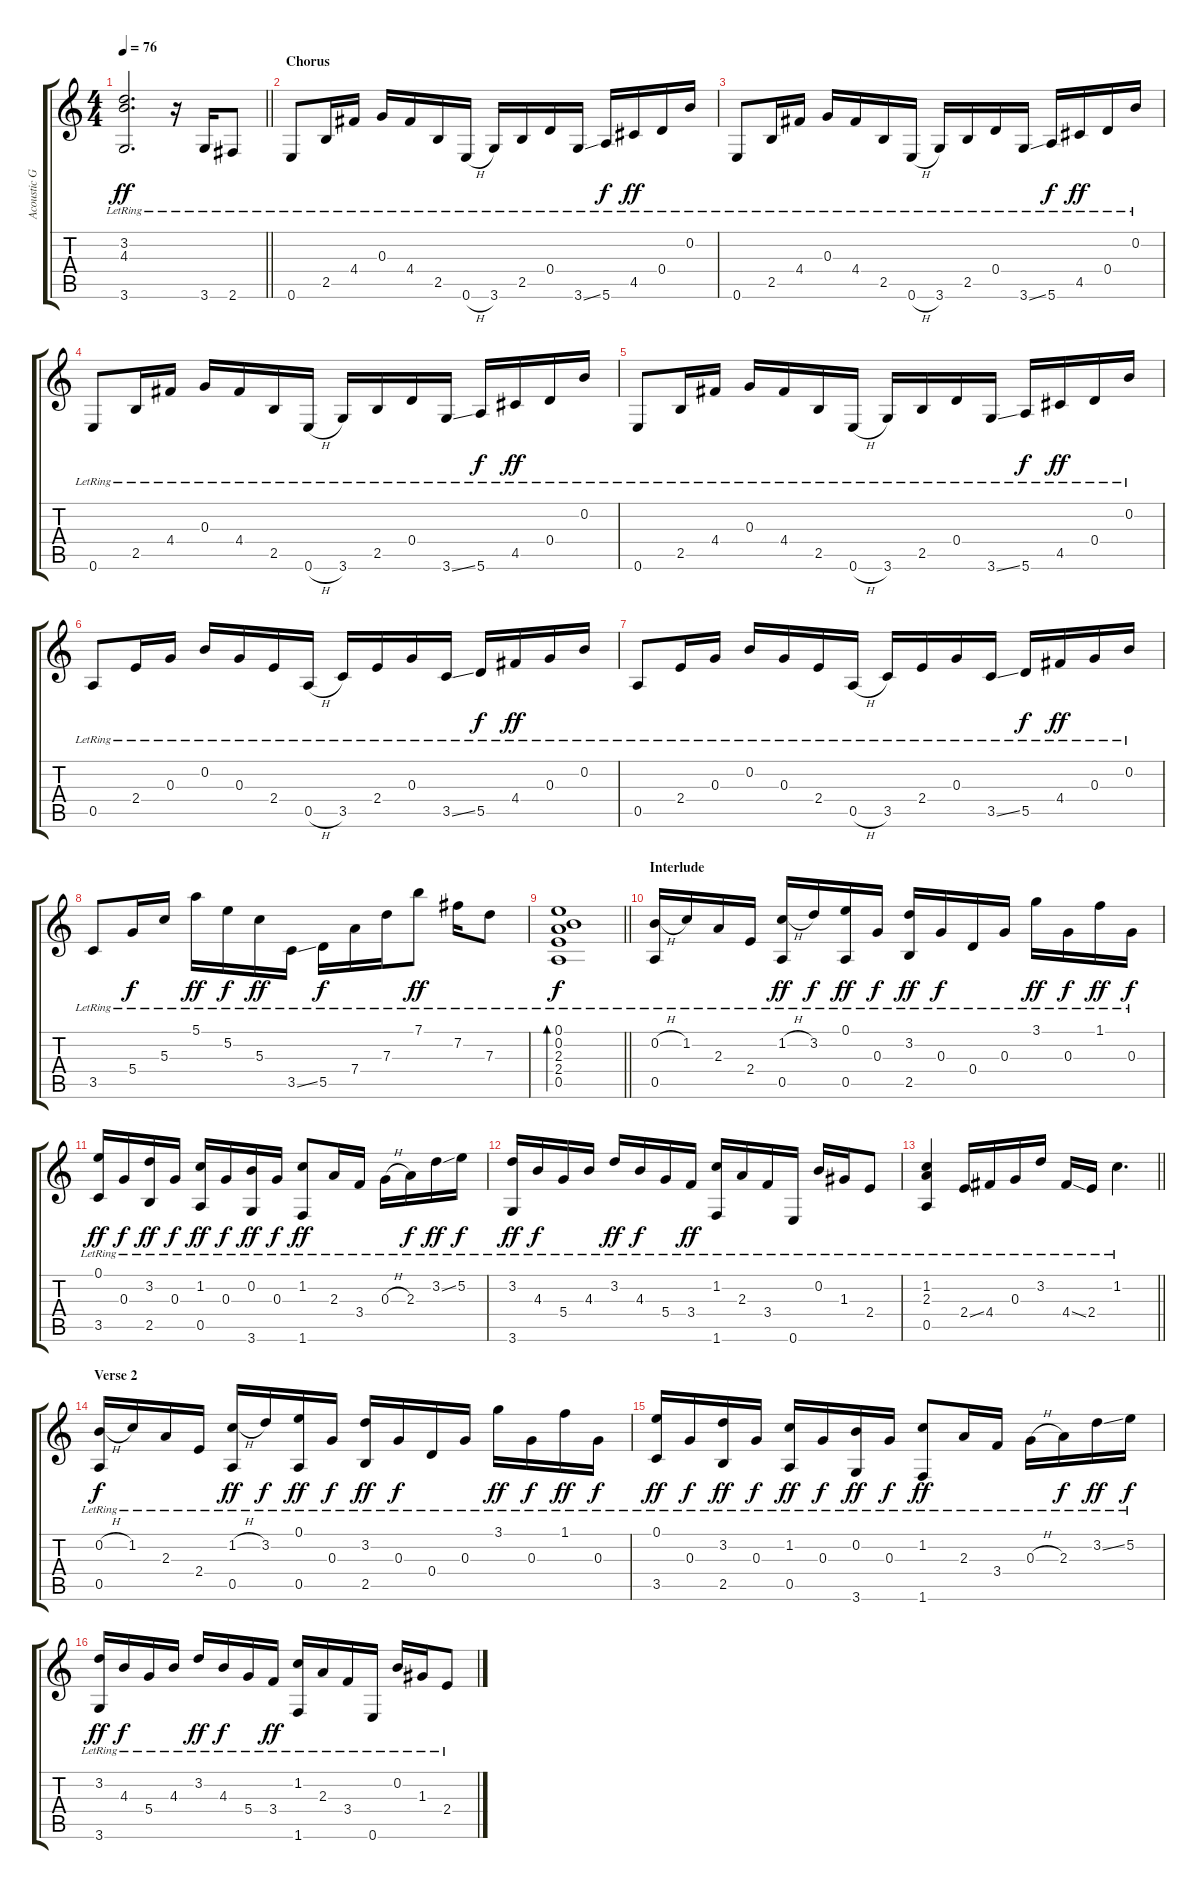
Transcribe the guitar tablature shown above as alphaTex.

\track ("Acoustic Guitar" "Acoustic G") {instrument acousticguitarnylon}
\staff {score tabs}
\tuning (E4 B3 G3 D3 A2 E2) {hide}
\ts (4 4)
\tempo 76
\clef g2
\barLineRight lightlight
\ks c
(3.2{lr} 4.3{lr} 3.6{lr}).2{d dy ff} r.16 3.6{lr}.16 2.6{lr}.8 |
\section ("" "Chorus")
0.6{lr}.8 2.5{lr}.16 4.4{lr}.16 0.3{lr}.16 4.4{lr}.16 2.5{lr}.16 0.6{h lr}.16 3.6{lr}.16 2.5{lr}.16 0.4{lr}.16 3.6{ss lr}.16 5.6{lr}.16{dy f} 4.5{lr}.16{dy ff} 0.4{lr}.16 0.2{lr}.16 |
0.6{lr}.8 2.5{lr}.16 4.4{lr}.16 0.3{lr}.16 4.4{lr}.16 2.5{lr}.16 0.6{h lr}.16 3.6{lr}.16 2.5{lr}.16 0.4{lr}.16 3.6{ss lr}.16 5.6{lr}.16{dy f} 4.5{lr}.16{dy ff} 0.4{lr}.16 0.2{lr}.16 |
0.6{lr}.8 2.5{lr}.16 4.4{lr}.16 0.3{lr}.16 4.4{lr}.16 2.5{lr}.16 0.6{h lr}.16 3.6{lr}.16 2.5{lr}.16 0.4{lr}.16 3.6{ss lr}.16 5.6{lr}.16{dy f} 4.5{lr}.16{dy ff} 0.4{lr}.16 0.2{lr}.16 |
0.6{lr}.8 2.5{lr}.16 4.4{lr}.16 0.3{lr}.16 4.4{lr}.16 2.5{lr}.16 0.6{h lr}.16 3.6{lr}.16 2.5{lr}.16 0.4{lr}.16 3.6{ss lr}.16 5.6{lr}.16{dy f} 4.5{lr}.16{dy ff} 0.4{lr}.16 0.2{lr}.16 |
0.5{lr}.8 2.4{lr}.16 0.3{lr}.16 0.2{lr}.16 0.3{lr}.16 2.4{lr}.16 0.5{h lr}.16 3.5{lr}.16 2.4{lr}.16 0.3{lr}.16 3.5{ss lr}.16 5.5{lr}.16{dy f} 4.4{lr}.16{dy ff} 0.3{lr}.16 0.2{lr}.16 |
0.5{lr}.8 2.4{lr}.16 0.3{lr}.16 0.2{lr}.16 0.3{lr}.16 2.4{lr}.16 0.5{h lr}.16 3.5{lr}.16 2.4{lr}.16 0.3{lr}.16 3.5{ss lr}.16 5.5{lr}.16{dy f} 4.4{lr}.16{dy ff} 0.3{lr}.16 0.2{lr}.16 |
3.5{lr}.8 5.4{lr}.16{dy f} 5.3{lr}.16 5.1{lr}.16{dy ff} 5.2{lr}.16{dy f} 5.3{lr}.16{dy ff} 3.5{ss lr}.16 5.5{lr}.16{dy f} 7.4{lr}.16 7.3{lr}.16 7.1{lr}.8{dy ff} 7.2{lr}.16 7.3{lr}.8 |
\barLineRight lightlight
(0.1{lr} 0.2{lr} 2.3{lr} 2.4{lr} 0.5{lr}).1{bd 240 dy f} |
\section ("" "Interlude")
(0.2{h lr} 0.5{lr}).16 1.2{lr}.16 2.3{lr}.16 2.4{lr}.16 (1.2{h lr} 0.5{lr}).16{dy ff} 3.2{lr}.16{dy f} (0.1{lr} 0.5{lr}).16{dy ff} 0.3{lr}.16{dy f} (3.2{lr} 2.5{lr}).16{dy ff} 0.3{lr}.16{dy f} 0.4{lr}.16 0.3{lr}.16 3.1{lr}.16{dy ff} 0.3{lr}.16{dy f} 1.1{lr}.16{dy ff} 0.3{lr}.16{dy f} |
(0.1{lr} 3.5{lr}).16{dy ff} 0.3{lr}.16{dy f} (3.2{lr} 2.5{lr}).16{dy ff} 0.3{lr}.16{dy f} (1.2{lr} 0.5{lr}).16{dy ff} 0.3{lr}.16{dy f} (0.2{lr} 3.6{lr}).16{dy ff} 0.3{lr}.16{dy f} (1.2{lr} 1.6{lr}).8{dy ff} 2.3{lr}.16 3.4{lr}.16 0.3{h lr}.16 2.3{lr}.16{dy f} 3.2{ss lr}.16{dy ff} 5.2{lr}.16{dy f} |
(3.2{lr} 3.6{lr}).16{dy ff} 4.3{lr}.16{dy f} 5.4{lr}.16 4.3{lr}.16 3.2{lr}.16{dy ff} 4.3{lr}.16{dy f} 5.4{lr}.16 3.4{lr}.16{dy ff} (1.2{lr} 1.6{lr}).16 2.3{lr}.16 3.4{lr}.16 0.6{lr}.16 0.2{lr}.16 1.3{lr}.16 2.4{lr}.8 |
\barLineRight lightlight
(1.2{lr} 2.3{lr} 0.5{lr}).4 2.4{ss lr}.16 4.4{lr}.16 0.3{lr}.16 3.2{lr}.16 4.4{ss lr}.16 2.4{lr}.16 1.2{lr}.4{d} |
\section ("" "Verse 2")
(0.2{h lr} 0.5{lr}).16{dy f} 1.2{lr}.16 2.3{lr}.16 2.4{lr}.16 (1.2{h lr} 0.5{lr}).16{dy ff} 3.2{lr}.16{dy f} (0.1{lr} 0.5{lr}).16{dy ff} 0.3{lr}.16{dy f} (3.2{lr} 2.5{lr}).16{dy ff} 0.3{lr}.16{dy f} 0.4{lr}.16 0.3{lr}.16 3.1{lr}.16{dy ff} 0.3{lr}.16{dy f} 1.1{lr}.16{dy ff} 0.3{lr}.16{dy f} |
(0.1{lr} 3.5{lr}).16{dy ff} 0.3{lr}.16{dy f} (3.2{lr} 2.5{lr}).16{dy ff} 0.3{lr}.16{dy f} (1.2{lr} 0.5{lr}).16{dy ff} 0.3{lr}.16{dy f} (0.2{lr} 3.6{lr}).16{dy ff} 0.3{lr}.16{dy f} (1.2{lr} 1.6{lr}).8{dy ff} 2.3{lr}.16 3.4{lr}.16 0.3{h lr}.16 2.3{lr}.16{dy f} 3.2{ss lr}.16{dy ff} 5.2{lr}.16{dy f} |
(3.2{lr} 3.6{lr}).16{dy ff} 4.3{lr}.16{dy f} 5.4{lr}.16 4.3{lr}.16 3.2{lr}.16{dy ff} 4.3{lr}.16{dy f} 5.4{lr}.16 3.4{lr}.16{dy ff} (1.2{lr} 1.6{lr}).16 2.3{lr}.16 3.4{lr}.16 0.6{lr}.16 0.2{lr}.16 1.3{lr}.16 2.4{lr}.8
